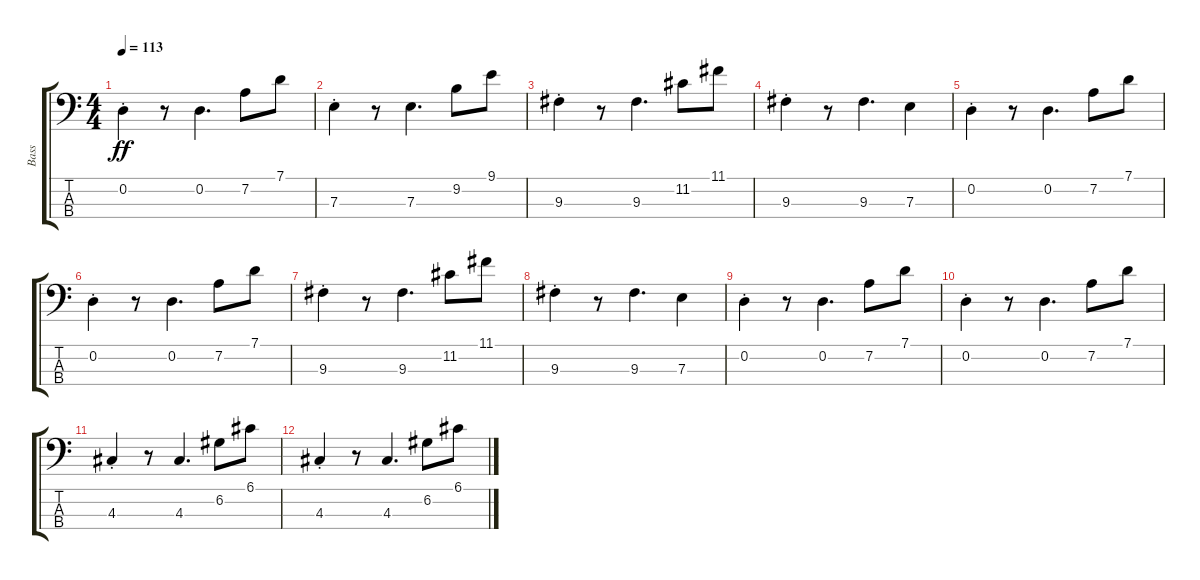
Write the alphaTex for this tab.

\track ("Bass" "Bass") {instrument electricbassfinger}
\staff {score tabs}
\tuning (G2 D2 A1 E1) {hide}
\ts (4 4)
\tempo 113
\clef f4
\ks c
0.2{st}.4{dy ff} r.8 0.2.4{d} 7.2.8 7.1.8 |
7.3{st}.4 r.8 7.3.4{d} 9.2.8 9.1.8 |
9.3{st}.4 r.8 9.3.4{d} 11.2.8 11.1.8 |
9.3{st}.4 r.8 9.3.4{d} 7.3.4 |
0.2{st}.4 r.8 0.2.4{d} 7.2.8 7.1.8 |
0.2{st}.4 r.8 0.2.4{d} 7.2.8 7.1.8 |
9.3{st}.4 r.8 9.3.4{d} 11.2.8 11.1.8 |
9.3{st}.4 r.8 9.3.4{d} 7.3.4 |
0.2{st}.4 r.8 0.2.4{d} 7.2.8 7.1.8 |
0.2{st}.4 r.8 0.2.4{d} 7.2.8 7.1.8 |
4.3{st}.4 r.8 4.3.4{d} 6.2.8 6.1.8 |
4.3{st}.4 r.8 4.3.4{d} 6.2.8 6.1.8
